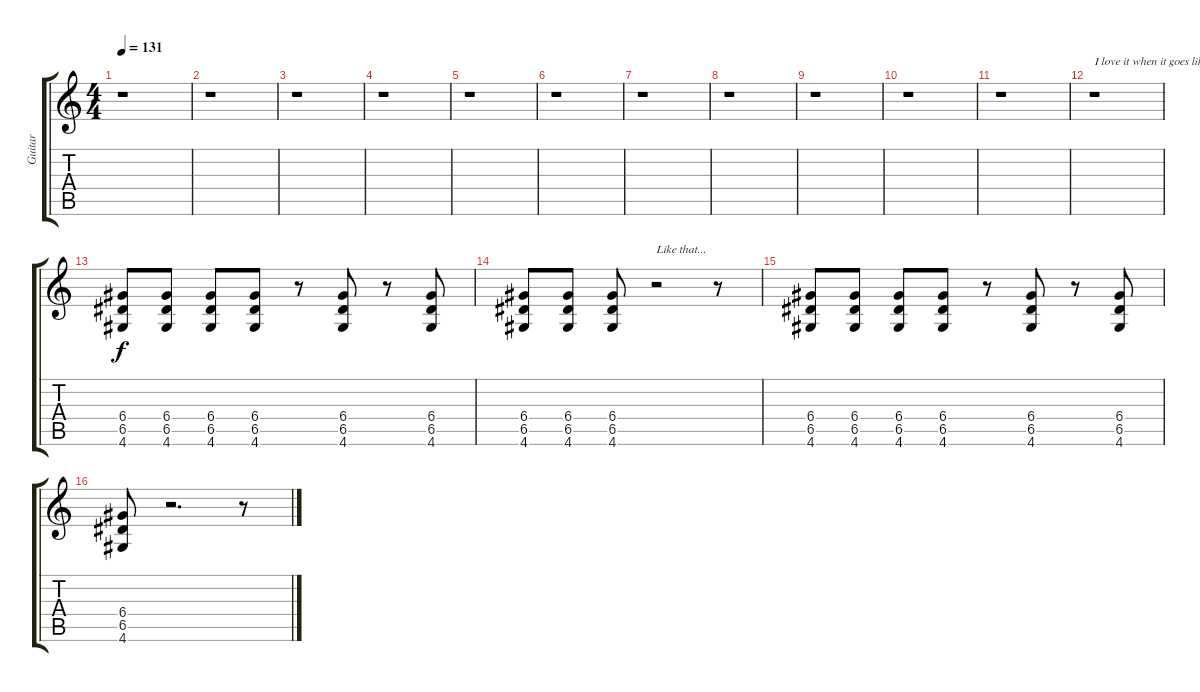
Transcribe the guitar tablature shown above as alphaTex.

\track ("Guitar" "Guitar") {instrument distortionguitar}
\staff {score tabs}
\tuning (E4 B3 G3 D3 A2 E2) {hide}
\ts (4 4)
\tempo 131
\clef g2
\ks c
r.1{dy f instrument distortionguitar} |
r.1 |
r.1 |
r.1 |
r.1 |
r.1 |
r.1 |
r.1 |
r.1 |
r.1 |
r.1 |
r.1{txt "I love it when it goes like...Oooh"} |
(6.4 6.5 4.6).8 (6.4 6.5 4.6).8 (6.4 6.5 4.6).8 (6.4 6.5 4.6).8 r.8 (6.4 6.5 4.6).8 r.8 (6.4 6.5 4.6).8 |
(6.4 6.5 4.6).8 (6.4 6.5 4.6).8 (6.4 6.5 4.6).8 r.2{txt "Like that..."} r.8 |
(6.4 6.5 4.6).8 (6.4 6.5 4.6).8 (6.4 6.5 4.6).8 (6.4 6.5 4.6).8 r.8 (6.4 6.5 4.6).8 r.8 (6.4 6.5 4.6).8 |
(6.4 6.5 4.6).8 r.2{d} r.8
